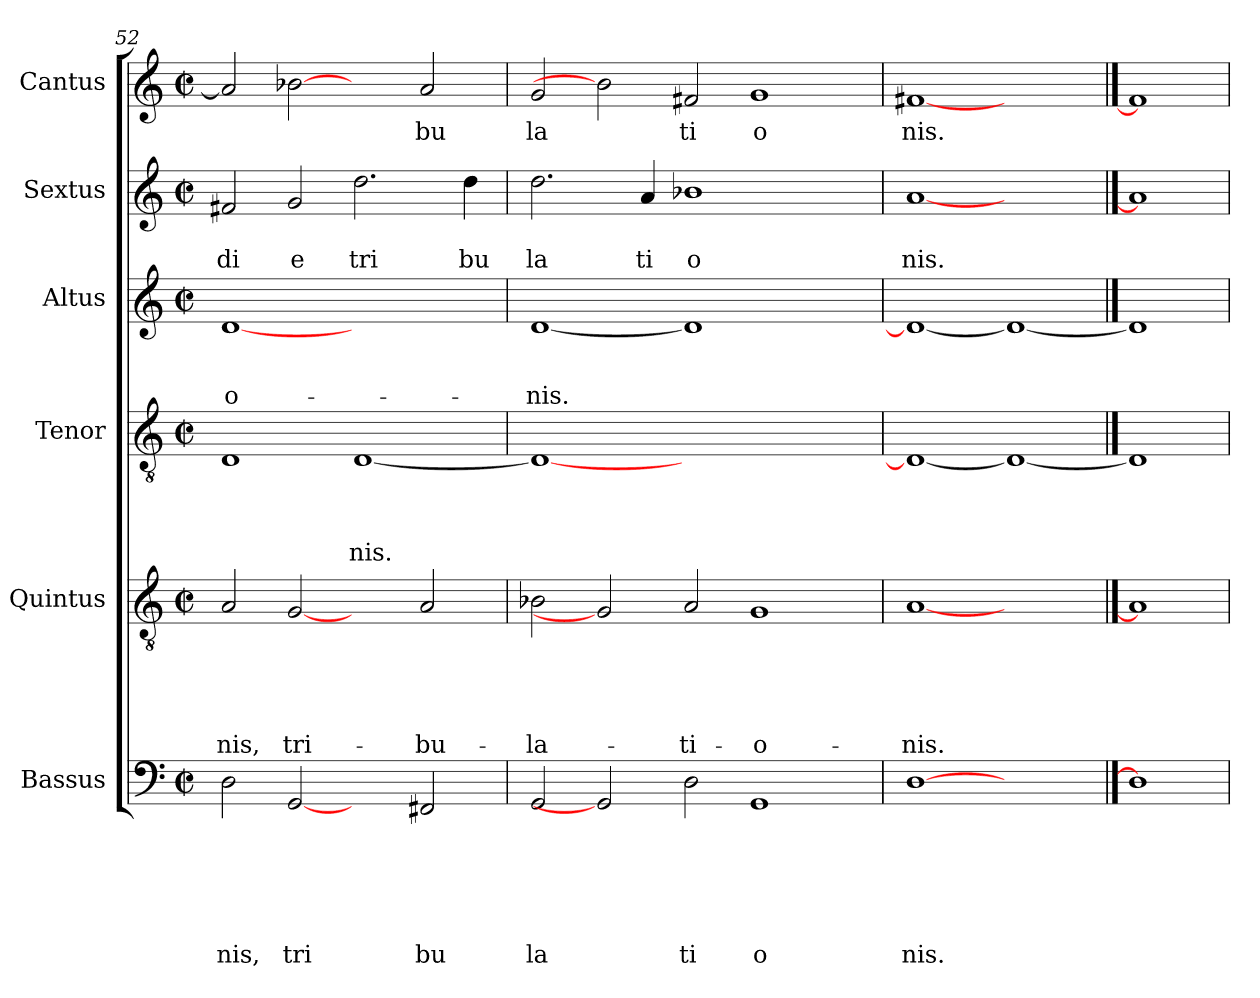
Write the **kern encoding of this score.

**kern	**text	**text	**text	**text	**text	**text	**kern	**text	**text	**text	**text	**text	**kern	**text	**text	**text	**text	**kern	**text	**text	**text	**kern	**text	**text	**kern	**text
*part6	*part6	*part6	*part6	*part6	*part6	*part6	*part5	*part5	*part5	*part5	*part5	*part5	*part4	*part4	*part4	*part4	*part4	*part3	*part3	*part3	*part3	*part2	*part2	*part2	*part1	*part1
*staff6	*staff6	*staff6	*staff6	*staff6	*staff6	*staff6	*staff5	*staff5	*staff5	*staff5	*staff5	*staff5	*staff4	*staff4	*staff4	*staff4	*staff4	*staff3	*staff3	*staff3	*staff3	*staff2	*staff2	*staff2	*staff1	*staff1
*I"Bassus	*	*	*	*	*	*	*I"Quintus	*	*	*	*	*	*I"Tenor	*	*	*	*	*I"Altus	*	*	*	*I"Sextus	*	*	*I"Cantus	*
*clefF4	*	*	*	*	*	*	*clefGv2	*	*	*	*	*	*clefGv2	*	*	*	*	*clefG2	*	*	*	*clefG2	*	*	*clefG2	*
*k[]	*	*	*	*	*	*	*k[]	*	*	*	*	*	*k[]	*	*	*	*	*k[]	*	*	*	*k[]	*	*	*k[]	*
*C:	*	*	*	*	*	*	*C:	*	*	*	*	*	*C:	*	*	*	*	*C:	*	*	*	*C:	*	*	*C:	*
*M2/2	*	*	*	*	*	*	*M2/2	*	*	*	*	*	*M2/2	*	*	*	*	*M2/2	*	*	*	*M2/2	*	*	*M2/2	*
*met(c|)	*	*	*	*	*	*	*met(c|)	*	*	*	*	*	*met(c|)	*	*	*	*	*met(c|)	*	*	*	*met(c|)	*	*	*met(c|)	*
=52	=52	=52	=52	=52	=52	=52	=52	=52	=52	=52	=52	=52	=52	=52	=52	=52	=52	=52	=52	=52	=52	=52	=52	=52	=52	=52
!	!	!	!	!	!	!LO:LY:b	!	!	!	!	!	!LO:LY:b	!	!	!	!	!	!	!	!	!LO:LY:b	!	!	!LO:LY:b	!	!
2D\	.	.	.	.	.	nis,	2A/	.	.	.	.	-nis,	1D	.	.	.	.	[1d	.	.	-o-	2f#X/	.	di	2a/]	.
!	!	!	!	!	!	!LO:LY:b	!	!	!	!	!	!LO:LY:b	!	!	!	!	!	!	!	!	!	!	!	!LO:LY:b	!	!
[2GG	.	.	.	.	.	tri	[2G	.	.	.	.	tri-	.	.	.	.	.	.	.	.	.	2g/	.	e	[2b-X	.
!	!	!	!	!	!	!	!	!	!	!	!	!	!	!	!	!	!LO:LY:b	!	!	!	!	!	!	!LO:LY:b	!	!
2ryy	.	.	.	.	.	.	2ryy	.	.	.	.	.	[<1D	.	.	.	nis.	1ryy	.	.	.	2.dd\	.	tri	2ryy	.
!	!	!	!	!	!	!LO:LY:b	!	!	!	!	!	!LO:LY:b	!	!	!	!	!	!	!	!	!	!	!	!	!	!LO:LY:b
2FF#X/	.	.	.	.	.	bu	2A/	.	.	.	.	-bu-	.	.	.	.	.	.	.	.	.	.	.	.	2a/	bu
!	!	!	!	!	!	!	!	!	!	!	!	!	!	!	!	!	!	!	!	!	!	!	!	!LO:LY:b	!	!
.	.	.	.	.	.	.	.	.	.	.	.	.	.	.	.	.	.	.	.	.	.	4dd\	.	bu	.	.
=53	=53	=53	=53	=53	=53	=53	=53	=53	=53	=53	=53	=53	=53	=53	=53	=53	=53	=53	=53	=53	=53	=53	=53	=53	=53	=53
!	!	!	!	!	!	!LO:LY:b	!	!	!	!	!	!LO:LY:b	!	!	!	!	!	!	!	!	!LO:LY:b	!	!	!LO:LY:b	!	!LO:LY:b
2GG/	.	.	.	.	.	la	2B-X\	.	.	.	.	-la-	1D_	.	.	.	.	[<1d	.	.	-nis.	2.dd\	.	la	2g/	la
2GG]	.	.	.	.	.	.	2G]	.	.	.	.	.	.	.	.	.	.	.	.	.	.	.	.	.	2b-]	.
!	!	!	!	!	!	!	!	!	!	!	!	!	!	!	!	!	!	!	!	!	!	!	!	!LO:LY:b	!	!
.	.	.	.	.	.	.	.	.	.	.	.	.	.	.	.	.	.	.	.	.	.	4a/	.	ti	.	.
!	!	!	!	!	!	!LO:LY:b	!	!	!	!	!	!LO:LY:b	!	!	!	!	!	!	!	!	!	!	!	!LO:LY:b	!	!LO:LY:b
2D\	.	.	.	.	.	ti	2A/	.	.	.	.	-ti-	1.ryy	.	.	.	.	1d]	.	.	.	1b-X	.	o	2f#X/	ti
!	!	!	!	!	!	!LO:LY:b	!	!	!	!	!	!LO:LY:b	!	!	!	!	!	!	!	!	!	!	!	!	!	!LO:LY:b
1GG	.	.	.	.	.	o	1G	.	.	.	.	-o-	.	.	.	.	.	.	.	.	.	.	.	.	1g	o
.	.	.	.	.	.	.	.	.	.	.	.	.	.	.	.	.	.	2ryy	.	.	.	2ryy	.	.	.	.
=54	=54	=54	=54	=54	=54	=54	=54	=54	=54	=54	=54	=54	=54	=54	=54	=54	=54	=54	=54	=54	=54	=54	=54	=54	=54	=54
!	!	!	!	!	!	!LO:LY:b	!	!	!	!	!	!LO:LY:b	!	!	!	!	!	!	!	!	!	!	!	!LO:LY:b	!	!LO:LY:b
[1D	.	.	.	.	.	nis.	[1A	.	.	.	.	-nis.	1D_	.	.	.	.	1d_	.	.	.	[1a	.	nis.	[1f#X	nis.
1ryy	.	.	.	.	.	.	1ryy	.	.	.	.	.	1D_	.	.	.	.	1d_	.	.	.	1ryy	.	.	1ryy	.
==55	==55	==55	==55	==55	==55	==55	==55	==55	==55	==55	==55	==55	==55	==55	==55	==55	==55	==55	==55	==55	==55	==55	==55	==55	==55	==55
1D]	.	.	.	.	.	.	1A]	.	.	.	.	.	1D]	.	.	.	.	1d]	.	.	.	1a]	.	.	1f#]	.
=	=	=	=	=	=	=	=	=	=	=	=	=	=	=	=	=	=	=	=	=	=	=	=	=	=	=
*-	*-	*-	*-	*-	*-	*-	*-	*-	*-	*-	*-	*-	*-	*-	*-	*-	*-	*-	*-	*-	*-	*-	*-	*-	*-	*-
